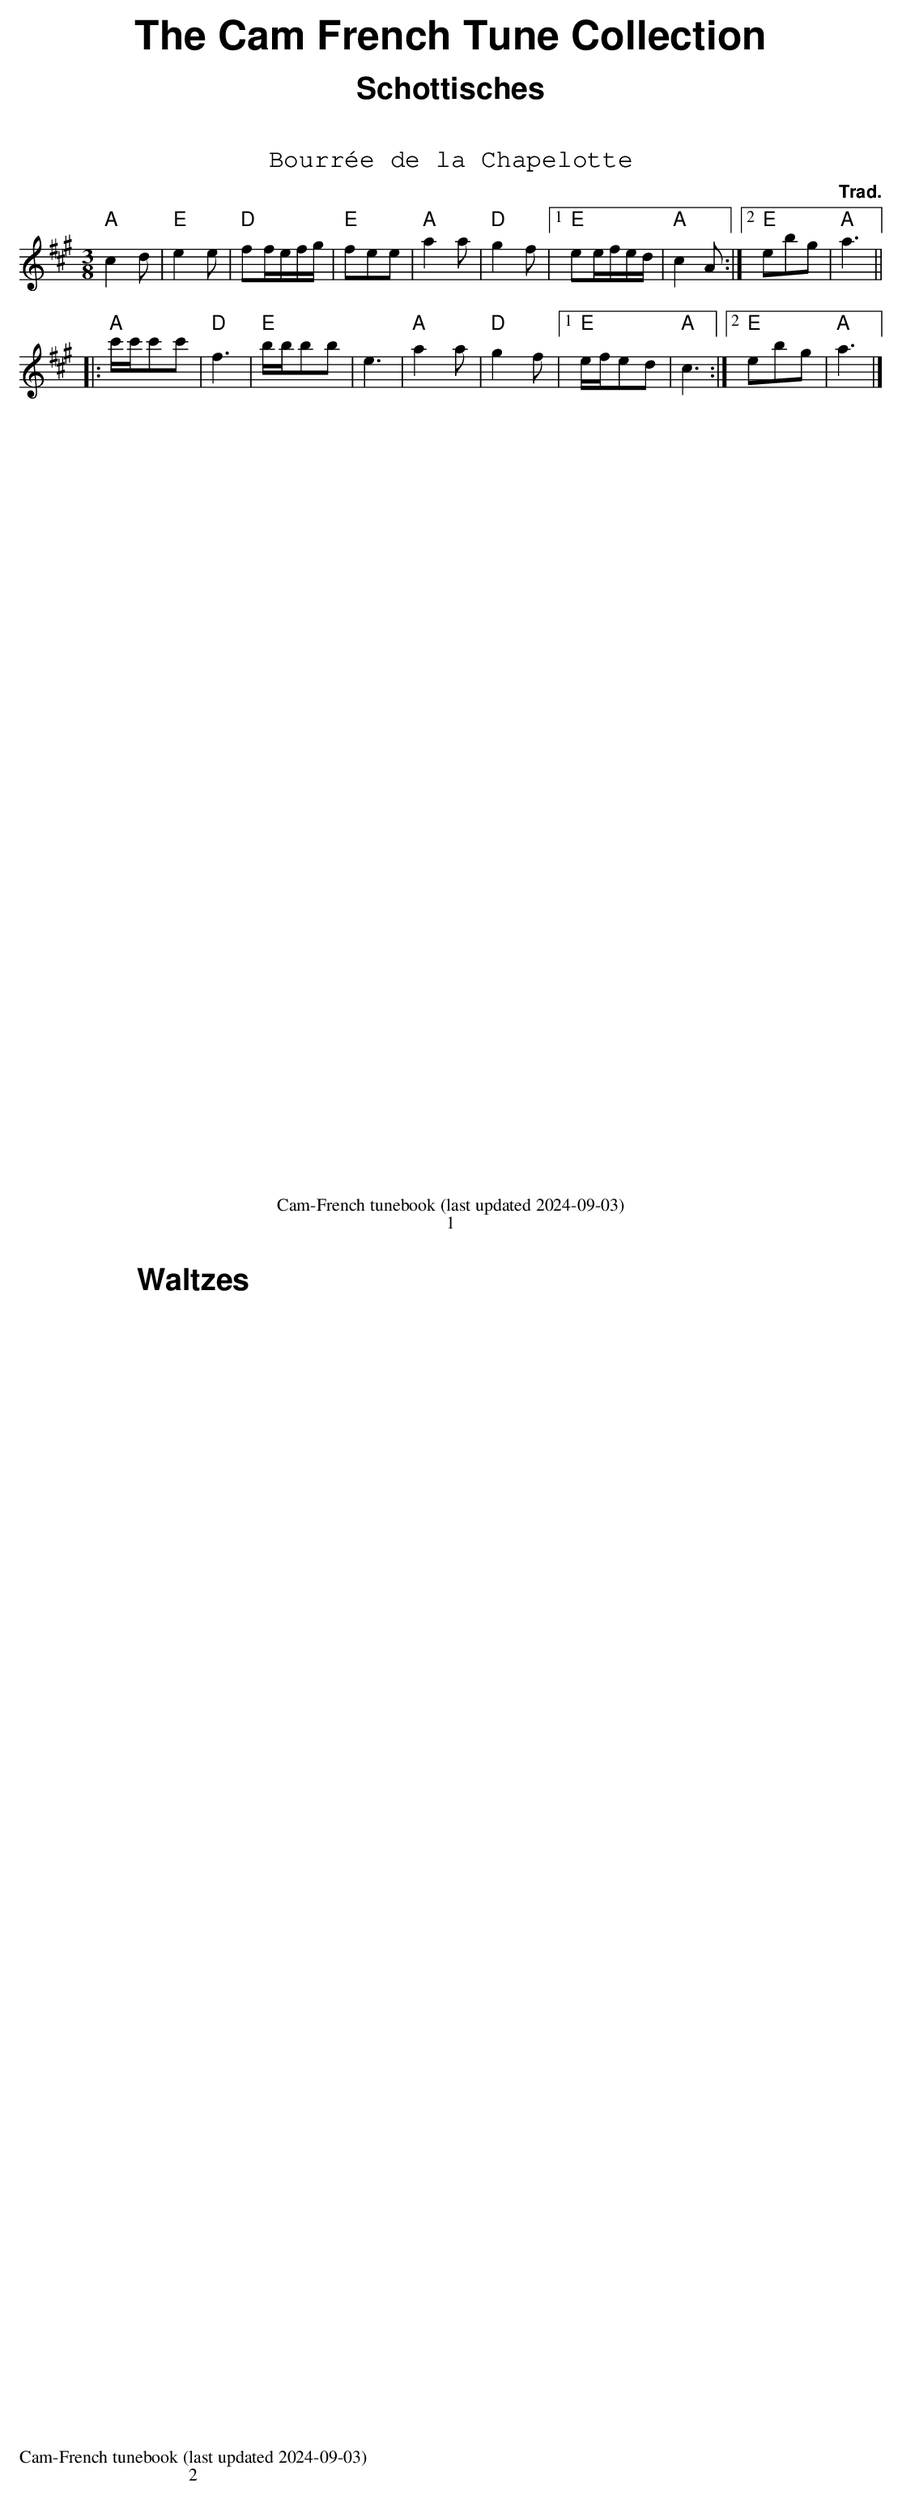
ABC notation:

X:1
T:Bourrée de la Chapelotte
C:Trad.
M:3/8
K:Amaj
"A"c4 d2|"E"e4 e2|"D"f2fefg|"E"f2e2e2|"A"a4a2|"D"g4f2| [1 "E"e2efed|"A"c4 A2:| [2 "E"e2b2g2|"A"a6||
|: "A"c'c'c'2c'2|"D"f6|"E"bbb2b2|e6|"A"a4a2|"D"g4f2| [1 "E"efe2d2|"A"c6:| [2 "E"e2b2g2|"A"a6|]
